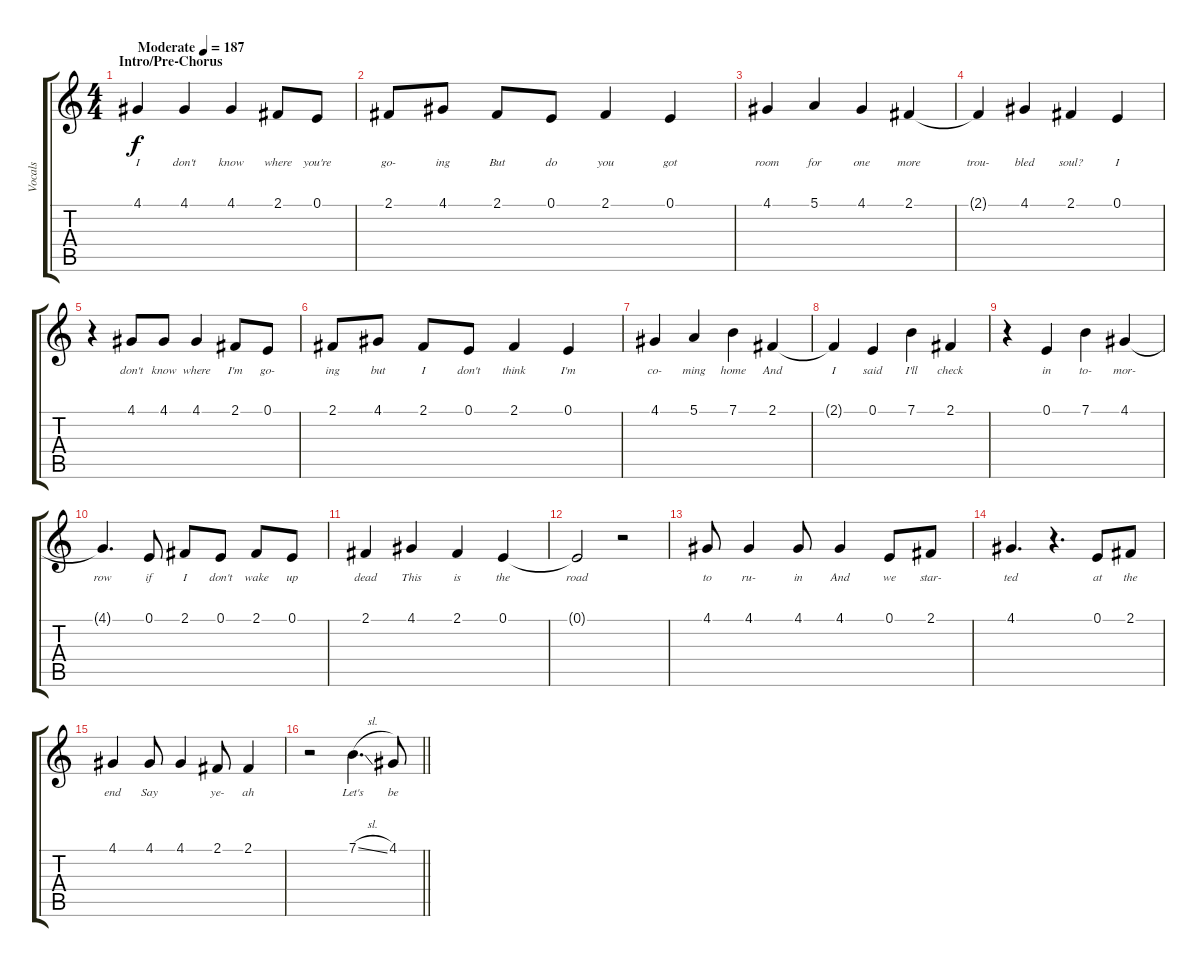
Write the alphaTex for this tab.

\track ("Vocals" "Vocals") {instrument bassoon}
\staff {score tabs}
\tuning (E4 B3 G3 D3 A2 E2) {hide}
\ts (4 4)
\section ("" "Intro/Pre-Chorus")
\tempo (187 "Moderate")
\clef g2
\ks c
4.1.4{lyrics (0 "I") lyrics (1 "") lyrics (2 "") lyrics (3 "") lyrics (4 "") dy f instrument bassoon} 4.1.4{lyrics (0 "don't") lyrics (1 "") lyrics (2 "") lyrics (3 "") lyrics (4 "")} 4.1.4{lyrics (0 "know") lyrics (1 "") lyrics (2 "") lyrics (3 "") lyrics (4 "")} 2.1.8{lyrics (0 "where") lyrics (1 "") lyrics (2 "") lyrics (3 "") lyrics (4 "")} 0.1.8{lyrics (0 "you're") lyrics (1 "") lyrics (2 "") lyrics (3 "") lyrics (4 "")} |
2.1.8{lyrics (0 "go-") lyrics (1 "") lyrics (2 "") lyrics (3 "") lyrics (4 "")} 4.1.8{lyrics (0 "ing") lyrics (1 "") lyrics (2 "") lyrics (3 "") lyrics (4 "")} 2.1.8{lyrics (0 "But") lyrics (1 "") lyrics (2 "") lyrics (3 "") lyrics (4 "")} 0.1.8{lyrics (0 "do") lyrics (1 "") lyrics (2 "") lyrics (3 "") lyrics (4 "")} 2.1.4{lyrics (0 "you") lyrics (1 "") lyrics (2 "") lyrics (3 "") lyrics (4 "")} 0.1.4{lyrics (0 "got") lyrics (1 "") lyrics (2 "") lyrics (3 "") lyrics (4 "")} |
4.1.4{lyrics (0 "room") lyrics (1 "") lyrics (2 "") lyrics (3 "") lyrics (4 "")} 5.1.4{lyrics (0 "for") lyrics (1 "") lyrics (2 "") lyrics (3 "") lyrics (4 "")} 4.1.4{lyrics (0 "one") lyrics (1 "") lyrics (2 "") lyrics (3 "") lyrics (4 "")} 2.1.4{lyrics (0 "more") lyrics (1 "") lyrics (2 "") lyrics (3 "") lyrics (4 "")} |
2.1{t}.4{lyrics (0 "trou-") lyrics (1 "") lyrics (2 "") lyrics (3 "") lyrics (4 "")} 4.1.4{lyrics (0 "bled") lyrics (1 "") lyrics (2 "") lyrics (3 "") lyrics (4 "")} 2.1.4{lyrics (0 "soul?") lyrics (1 "") lyrics (2 "") lyrics (3 "") lyrics (4 "")} 0.1.4{lyrics (0 "I") lyrics (1 "") lyrics (2 "") lyrics (3 "") lyrics (4 "")} |
r.4 4.1.8{lyrics (0 "don't") lyrics (1 "") lyrics (2 "") lyrics (3 "") lyrics (4 "")} 4.1.8{lyrics (0 "know") lyrics (1 "") lyrics (2 "") lyrics (3 "") lyrics (4 "")} 4.1.4{lyrics (0 "where") lyrics (1 "") lyrics (2 "") lyrics (3 "") lyrics (4 "")} 2.1.8{lyrics (0 "I'm") lyrics (1 "") lyrics (2 "") lyrics (3 "") lyrics (4 "")} 0.1.8{lyrics (0 "go-") lyrics (1 "") lyrics (2 "") lyrics (3 "") lyrics (4 "")} |
2.1.8{lyrics (0 "ing") lyrics (1 "") lyrics (2 "") lyrics (3 "") lyrics (4 "")} 4.1.8{lyrics (0 "but") lyrics (1 "") lyrics (2 "") lyrics (3 "") lyrics (4 "")} 2.1.8{lyrics (0 "I") lyrics (1 "") lyrics (2 "") lyrics (3 "") lyrics (4 "")} 0.1.8{lyrics (0 "don't") lyrics (1 "") lyrics (2 "") lyrics (3 "") lyrics (4 "")} 2.1.4{lyrics (0 "think") lyrics (1 "") lyrics (2 "") lyrics (3 "") lyrics (4 "")} 0.1.4{lyrics (0 "I'm") lyrics (1 "") lyrics (2 "") lyrics (3 "") lyrics (4 "")} |
4.1.4{lyrics (0 "co-") lyrics (1 "") lyrics (2 "") lyrics (3 "") lyrics (4 "")} 5.1.4{lyrics (0 "ming") lyrics (1 "") lyrics (2 "") lyrics (3 "") lyrics (4 "")} 7.1.4{lyrics (0 "home") lyrics (1 "") lyrics (2 "") lyrics (3 "") lyrics (4 "")} 2.1.4{lyrics (0 "And") lyrics (1 "") lyrics (2 "") lyrics (3 "") lyrics (4 "")} |
2.1{t}.4{lyrics (0 "I") lyrics (1 "") lyrics (2 "") lyrics (3 "") lyrics (4 "")} 0.1.4{lyrics (0 "said") lyrics (1 "") lyrics (2 "") lyrics (3 "") lyrics (4 "")} 7.1.4{lyrics (0 "I'll") lyrics (1 "") lyrics (2 "") lyrics (3 "") lyrics (4 "")} 2.1.4{lyrics (0 "check") lyrics (1 "") lyrics (2 "") lyrics (3 "") lyrics (4 "")} |
r.4 0.1.4{lyrics (0 "in") lyrics (1 "") lyrics (2 "") lyrics (3 "") lyrics (4 "")} 7.1.4{lyrics (0 "to-") lyrics (1 "") lyrics (2 "") lyrics (3 "") lyrics (4 "")} 4.1.4{lyrics (0 "mor-") lyrics (1 "") lyrics (2 "") lyrics (3 "") lyrics (4 "")} |
4.1{t}.4{d lyrics (0 "row") lyrics (1 "") lyrics (2 "") lyrics (3 "") lyrics (4 "")} 0.1.8{lyrics (0 "if") lyrics (1 "") lyrics (2 "") lyrics (3 "") lyrics (4 "")} 2.1.8{lyrics (0 "I") lyrics (1 "") lyrics (2 "") lyrics (3 "") lyrics (4 "")} 0.1.8{lyrics (0 "don't") lyrics (1 "") lyrics (2 "") lyrics (3 "") lyrics (4 "")} 2.1.8{lyrics (0 "wake") lyrics (1 "") lyrics (2 "") lyrics (3 "") lyrics (4 "")} 0.1.8{lyrics (0 "up") lyrics (1 "") lyrics (2 "") lyrics (3 "") lyrics (4 "")} |
2.1.4{lyrics (0 "dead") lyrics (1 "") lyrics (2 "") lyrics (3 "") lyrics (4 "")} 4.1.4{lyrics (0 "This") lyrics (1 "") lyrics (2 "") lyrics (3 "") lyrics (4 "")} 2.1.4{lyrics (0 "is") lyrics (1 "") lyrics (2 "") lyrics (3 "") lyrics (4 "")} 0.1.4{lyrics (0 "the") lyrics (1 "") lyrics (2 "") lyrics (3 "") lyrics (4 "")} |
0.1{t}.2{lyrics (0 "road") lyrics (1 "") lyrics (2 "") lyrics (3 "") lyrics (4 "")} r.2 |
4.1.8{lyrics (0 "to") lyrics (1 "") lyrics (2 "") lyrics (3 "") lyrics (4 "")} 4.1.4{lyrics (0 "ru-") lyrics (1 "") lyrics (2 "") lyrics (3 "") lyrics (4 "")} 4.1.8{lyrics (0 "in") lyrics (1 "") lyrics (2 "") lyrics (3 "") lyrics (4 "")} 4.1.4{lyrics (0 "And") lyrics (1 "") lyrics (2 "") lyrics (3 "") lyrics (4 "")} 0.1.8{lyrics (0 "we") lyrics (1 "") lyrics (2 "") lyrics (3 "") lyrics (4 "")} 2.1.8{lyrics (0 "star-") lyrics (1 "") lyrics (2 "") lyrics (3 "") lyrics (4 "")} |
4.1.4{d lyrics (0 "ted") lyrics (1 "") lyrics (2 "") lyrics (3 "") lyrics (4 "")} r.4{d} 0.1.8{lyrics (0 "at") lyrics (1 "") lyrics (2 "") lyrics (3 "") lyrics (4 "")} 2.1.8{lyrics (0 "the") lyrics (1 "") lyrics (2 "") lyrics (3 "") lyrics (4 "")} |
4.1.4{lyrics (0 "end") lyrics (1 "") lyrics (2 "") lyrics (3 "") lyrics (4 "")} 4.1.8{lyrics (0 "Say") lyrics (1 "") lyrics (2 "") lyrics (3 "") lyrics (4 "")} 4.1.4{lyrics (0 "") lyrics (1 "") lyrics (2 "") lyrics (3 "") lyrics (4 "")} 2.1.8{lyrics (0 "ye-") lyrics (1 "") lyrics (2 "") lyrics (3 "") lyrics (4 "")} 2.1.4{lyrics (0 "ah") lyrics (1 "") lyrics (2 "") lyrics (3 "") lyrics (4 "")} |
\barLineRight lightlight
r.2 7.1{sl}.4{d lyrics (0 "Let's") lyrics (1 "") lyrics (2 "") lyrics (3 "") lyrics (4 "")} 4.1.8{lyrics (0 "be") lyrics (1 "") lyrics (2 "") lyrics (3 "") lyrics (4 "")}
